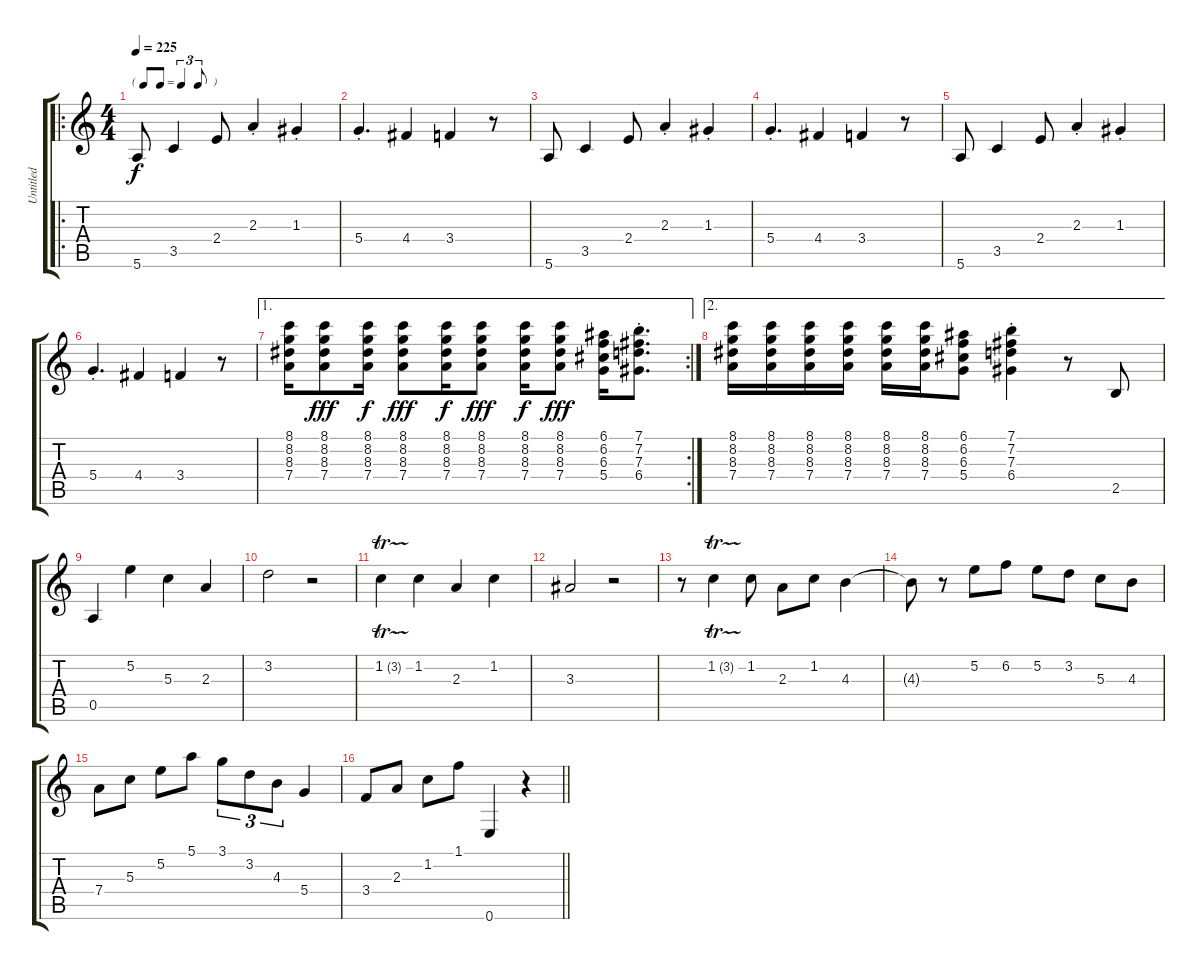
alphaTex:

\track ("Untitled" "Untitled") {instrument acousticguitarsteel}
\staff {score tabs}
\tuning (E4 B3 G3 D3 A2 E2) {hide}
\ro
\ts (4 4)
\tf triplet8th
\tempo 225
\clef g2
\ks c
5.6.8{dy f instrument acousticguitarsteel} 3.5.4 2.4.8 2.3{st}.4 1.3{st}.4 |
5.4{st}.4{d} 4.4.4 3.4.4 r.8 |
5.6.8 3.5.4 2.4.8 2.3{st}.4 1.3{st}.4 |
5.4{st}.4{d} 4.4.4 3.4.4 r.8 |
5.6.8 3.5.4 2.4.8 2.3{st}.4 1.3{st}.4 |
5.4{st}.4{d} 4.4.4 3.4.4 r.8 |
\ae 1
\rc 2
(8.1 8.2 8.3 7.4).16 (8.1 8.2 8.3 7.4).8{dy fff} (8.1 8.2 8.3 7.4).16{dy f} (8.1 8.2 8.3 7.4).8{dy fff} (8.1 8.2 8.3 7.4).16{dy f} (8.1 8.2 8.3 7.4).8{dy fff} (8.1 8.2 8.3 7.4).16{dy f} (8.1 8.2 8.3 7.4).8{dy fff} (6.1 6.2 6.3 5.4).16 (7.1{st} 7.2{st} 7.3{st} 6.4{st}).8{d} |
\ae 2
(8.1 8.2 8.3 7.4).16 (8.1 8.2 8.3 7.4).16 (8.1 8.2 8.3 7.4).16 (8.1 8.2 8.3 7.4).16 (8.1 8.2 8.3 7.4).16 (8.1 8.2 8.3 7.4).16 (6.1 6.2 6.3 5.4).8 (7.1{st} 7.2{st} 7.3{st} 6.4{st}).4 r.8 2.5.8 |
0.5.4 5.2.4 5.3.4 2.3.4 |
3.2.2 r.2 |
1.2{tr (3 32)}.4 1.2.4 2.3.4 1.2.4 |
3.3.2 r.2 |
r.8 1.2{tr (3 32)}.4 1.2.8 2.3.8 1.2.8 4.3.4 |
4.3{t}.8 r.8 5.2.8 6.2.8 5.2.8 3.2.8 5.3.8 4.3.8 |
7.4.8 5.3.8 5.2.8 5.1.8 3.1.8{tu (3 2)} 3.2.8{tu (3 2)} 4.3.8{tu (3 2)} 5.4.4 |
\barLineRight lightlight
3.4.8 2.3.8 1.2.8 1.1.8 0.6.4 r.4
